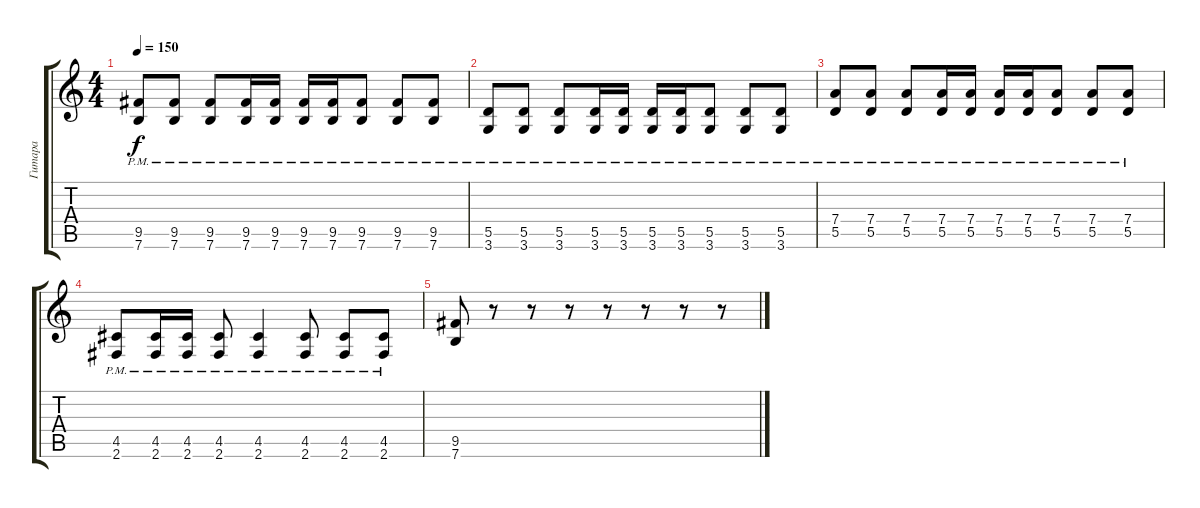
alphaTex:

\track ("Гитара" "Гитара") {instrument distortionguitar}
\staff {score tabs}
\tuning (E4 B3 G3 D3 A2 E2) {hide}
\ts (4 4)
\tempo 150
\clef g2
\ks c
(9.5{pm} 7.6{pm}).8{dy f} (9.5{pm} 7.6{pm}).8 (9.5{pm} 7.6{pm}).8 (9.5{pm} 7.6{pm}).16 (9.5{pm} 7.6{pm}).16 (9.5{pm} 7.6{pm}).16 (9.5{pm} 7.6{pm}).16 (9.5{pm} 7.6{pm}).8 (9.5{pm} 7.6{pm}).8 (9.5{pm} 7.6{pm}).8 |
(5.5{pm} 3.6{pm}).8 (5.5{pm} 3.6{pm}).8 (5.5{pm} 3.6{pm}).8 (5.5{pm} 3.6{pm}).16 (5.5{pm} 3.6{pm}).16 (5.5{pm} 3.6{pm}).16 (5.5{pm} 3.6{pm}).16 (5.5{pm} 3.6{pm}).8 (5.5{pm} 3.6{pm}).8 (5.5{pm} 3.6{pm}).8 |
(7.4{pm} 5.5{pm}).8 (7.4{pm} 5.5{pm}).8 (7.4{pm} 5.5{pm}).8 (7.4{pm} 5.5{pm}).16 (7.4{pm} 5.5{pm}).16 (7.4{pm} 5.5{pm}).16 (7.4{pm} 5.5{pm}).16 (7.4{pm} 5.5{pm}).8 (7.4{pm} 5.5{pm}).8 (7.4{pm} 5.5{pm}).8 |
(4.5{pm} 2.6{pm}).8 (4.5{pm} 2.6{pm}).16 (4.5{pm} 2.6{pm}).16 (4.5{pm} 2.6{pm}).8 (4.5{pm} 2.6{pm}).4 (4.5{pm} 2.6{pm}).8 (4.5{pm} 2.6{pm}).8 (4.5{pm} 2.6{pm}).8 |
(9.5 7.6).8 r.8 r.8 r.8 r.8 r.8 r.8 r.8
